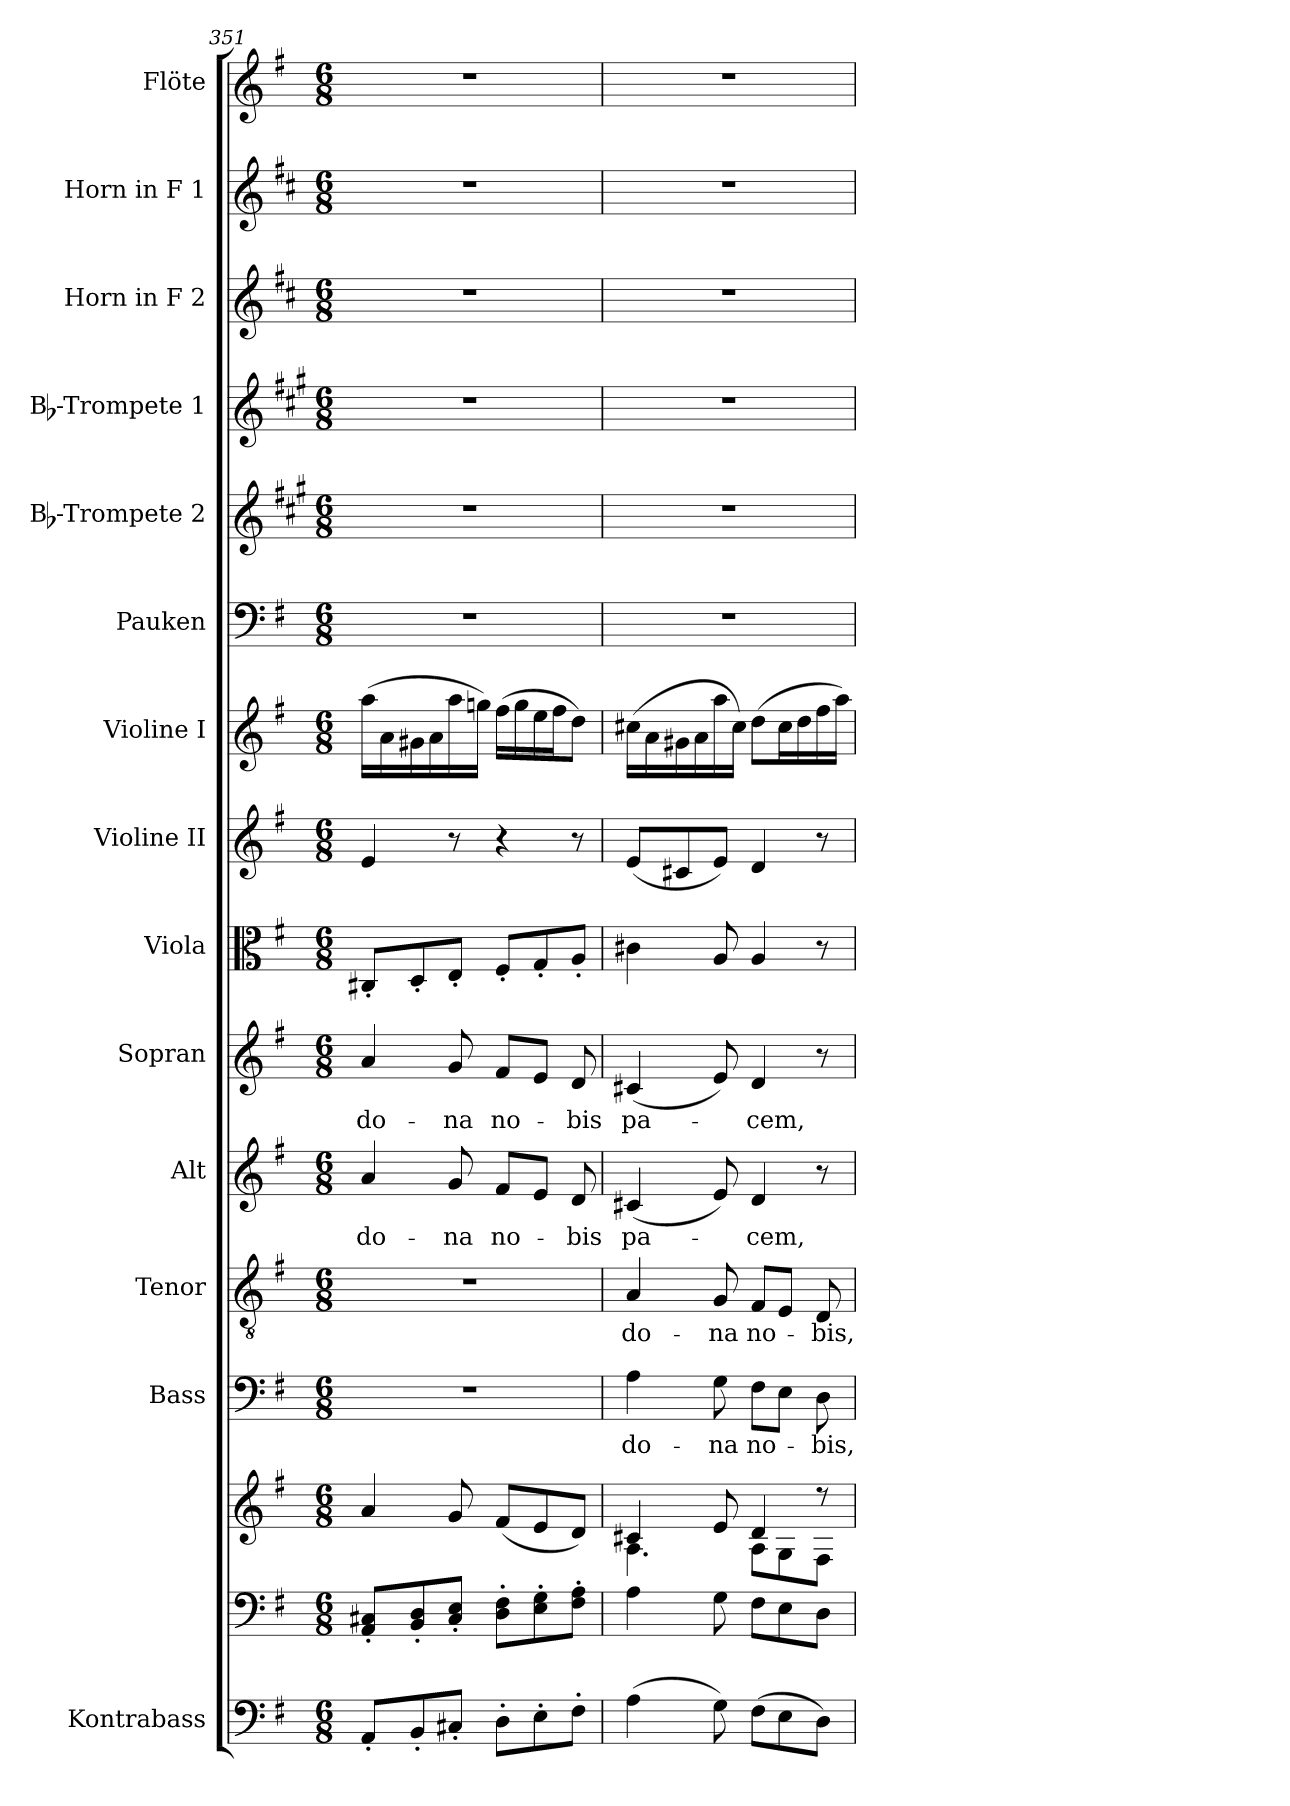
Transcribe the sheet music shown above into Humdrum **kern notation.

**kern	**kern	**kern	**kern	**text	**kern	**text	**kern	**text	**kern	**text	**kern	**kern	**kern	**kern	**kern	**kern	**kern	**kern	**kern
*part15	*part14	*part14	*part13	*part13	*part12	*part12	*part11	*part11	*part10	*part10	*part9	*part8	*part7	*part6	*part5	*part4	*part3	*part2	*part1
*staff16	*staff15	*staff14	*staff13	*staff13	*staff12	*staff12	*staff11	*staff11	*staff10	*staff10	*staff9	*staff8	*staff7	*staff6	*staff5	*staff4	*staff3	*staff2	*staff1
*I"Kontrabass	*	*	*I"Bass	*	*I"Tenor	*	*I"Alt	*	*I"Sopran	*	*I"Viola	*I"Violine II	*I"Violine I	*I"Pauken	*I"Bb-Trompete 2	*I"Bb-Trompete 1	*I"Horn in F 2	*I"Horn in F 1	*I"Flöte
*I'Kb.	*	*	*I'B.	*	*I'T.	*	*I'A.	*	*I'S.	*	*I'Vla.	*I'Vl. II	*I'Vl. I	*I'Pk.	*I'Bb Trp. 2	*I'Bb Trp. 1	*	*	*I'Fl.
*clefF4	*clefF4	*clefG2	*clefF4	*	*clefGv2	*	*clefG2	*	*clefG2	*	*clefC3	*clefG2	*clefG2	*clefF4	*clefG2	*clefG2	*clefG2	*clefG2	*clefG2
*ITrd7c12	*	*	*	*	*	*	*	*	*	*	*	*	*	*	*ITrd1c2	*ITrd1c2	*ITrd4c7	*ITrd4c7	*
*k[f#]	*k[f#]	*k[f#]	*k[f#]	*	*k[f#]	*	*k[f#]	*	*k[f#]	*	*k[f#]	*k[f#]	*k[f#]	*k[f#]	*k[f#]	*k[f#]	*k[f#]	*k[f#]	*k[f#]
*G:	*G:	*G:	*G:	*	*G:	*	*G:	*	*G:	*	*G:	*G:	*G:	*G:	*G:	*G:	*G:	*G:	*G:
*M6/8	*M6/8	*M6/8	*M6/8	*	*M6/8	*	*M6/8	*	*M6/8	*	*M6/8	*M6/8	*M6/8	*M6/8	*M6/8	*M6/8	*M6/8	*M6/8	*M6/8
=351	=351	=351	=351	=351	=351	=351	=351	=351	=351	=351	=351	=351	=351	=351	=351	=351	=351	=351	=351
!	!	!	!	!	!	!	!	!LO:LY:b	!	!LO:LY:b	!	!	!	!	!	!	!	!	!
8AAA'</L	8AA/'< 8C#X/'<L	4a/	2.r	.	2.r	.	4a/	do-	4a/	do-	8C#X'</L	4e/	(>16aa\LL	2.r	2.r	2.r	2.r	2.r	2.r
.	.	.	.	.	.	.	.	.	.	.	.	.	16a\	.	.	.	.	.	.
8BBB'</	8BB/'< 8D/'<	.	.	.	.	.	.	.	.	.	8D'</	.	16g#X\	.	.	.	.	.	.
.	.	.	.	.	.	.	.	.	.	.	.	.	16a\	.	.	.	.	.	.
!	!	!	!	!	!	!	!	!LO:LY:b	!	!LO:LY:b	!	!	!	!	!	!	!	!	!
8CC#X'</J	8C#/'< 8E/'<J	8g/	.	.	.	.	8g/	-na	8g/	-na	8E'</J	8r	16aa\	.	.	.	.	.	.
.	.	.	.	.	.	.	.	.	.	.	.	.	16ggn\JJ)	.	.	.	.	.	.
!	!	!	!	!	!	!	!	!LO:LY:b	!	!LO:LY:b	!	!	!	!	!	!	!	!	!
8DD'>\L	8D\'> 8F#\'>L	(<8f#/L	.	.	.	.	8f#/L	no-	8f#/L	no-	8F#'</L	4r	(>16ff#\LL	.	.	.	.	.	.
.	.	.	.	.	.	.	.	.	.	.	.	.	16gg\	.	.	.	.	.	.
8EE'>\	8E\'> 8G\'>	8e/	.	.	.	.	8e/J	.	8e/J	.	8G'</	.	16ee\	.	.	.	.	.	.
.	.	.	.	.	.	.	.	.	.	.	.	.	16ff#\J	.	.	.	.	.	.
!	!	!	!	!	!	!	!	!LO:LY:b	!	!LO:LY:b	!	!	!	!	!	!	!	!	!
8FF#'>\J	8F#\'> 8A\'>J	8d/J)	.	.	.	.	8d/	-bis	8d/	-bis	8A'</J	8r	8dd\J)	.	.	.	.	.	.
=352	=352	=352	=352	=352	=352	=352	=352	=352	=352	=352	=352	=352	=352	=352	=352	=352	=352	=352	=352
*	*	*^	*	*	*	*	*	*	*	*	*	*	*	*	*	*	*	*	*
!	!	!	!	!	!LO:LY:b	!	!LO:LY:b	!	!LO:LY:b	!	!LO:LY:b	!	!	!	!	!	!	!	!	!
(>4AA\	4A\	4c#X/	4.A\	4A\	do-	4A/	do-	(<4c#X/	pa-	(<4c#X/	pa-	4c#X\	(<8e/L	(>16cc#X\LL	2.r	2.r	2.r	2.r	2.r	2.r
.	.	.	.	.	.	.	.	.	.	.	.	.	.	16a\	.	.	.	.	.	.
.	.	.	.	.	.	.	.	.	.	.	.	.	8c#X/	16g#X\	.	.	.	.	.	.
.	.	.	.	.	.	.	.	.	.	.	.	.	.	16a\	.	.	.	.	.	.
!	!	!	!	!	!LO:LY:b	!	!LO:LY:b	!	!	!	!	!	!	!	!	!	!	!	!	!
8GG\)	8G\	8e/	.	8G\	-na	8G/	-na	8e/)	.	8e/)	.	8A/	8e/J)	16aa\	.	.	.	.	.	.
.	.	.	.	.	.	.	.	.	.	.	.	.	.	16cc#\JJ)	.	.	.	.	.	.
!	!	!	!	!	!LO:LY:b	!	!LO:LY:b	!	!LO:LY:b	!	!LO:LY:b	!	!	!	!	!	!	!	!	!
(>8FF#\L	8F#\L	4d/	8A\L	8F#\L	no-	8F#/L	no-	4d/	-cem,	4d/	-cem,	4A/	4d/	(>8dd\L	.	.	.	.	.	.
8EE\	8E\	.	8G\	8E\J	.	8E/J	.	.	.	.	.	.	.	16cc#\L	.	.	.	.	.	.
.	.	.	.	.	.	.	.	.	.	.	.	.	.	16dd\	.	.	.	.	.	.
!	!	!	!	!	!LO:LY:b	!	!LO:LY:b	!	!	!	!	!	!	!	!	!	!	!	!	!
8DD\J)	8D\J	8r	8F#\J	8D\	-bis,	8D/	-bis,	8r	.	8r	.	8r	8r	16ff#\	.	.	.	.	.	.
.	.	.	.	.	.	.	.	.	.	.	.	.	.	16aa\JJ)	.	.	.	.	.	.
*	*	*v	*v	*	*	*	*	*	*	*	*	*	*	*	*	*	*	*	*	*
=	=	=	=	=	=	=	=	=	=	=	=	=	=	=	=	=	=	=	=
*-	*-	*-	*-	*-	*-	*-	*-	*-	*-	*-	*-	*-	*-	*-	*-	*-	*-	*-	*-
